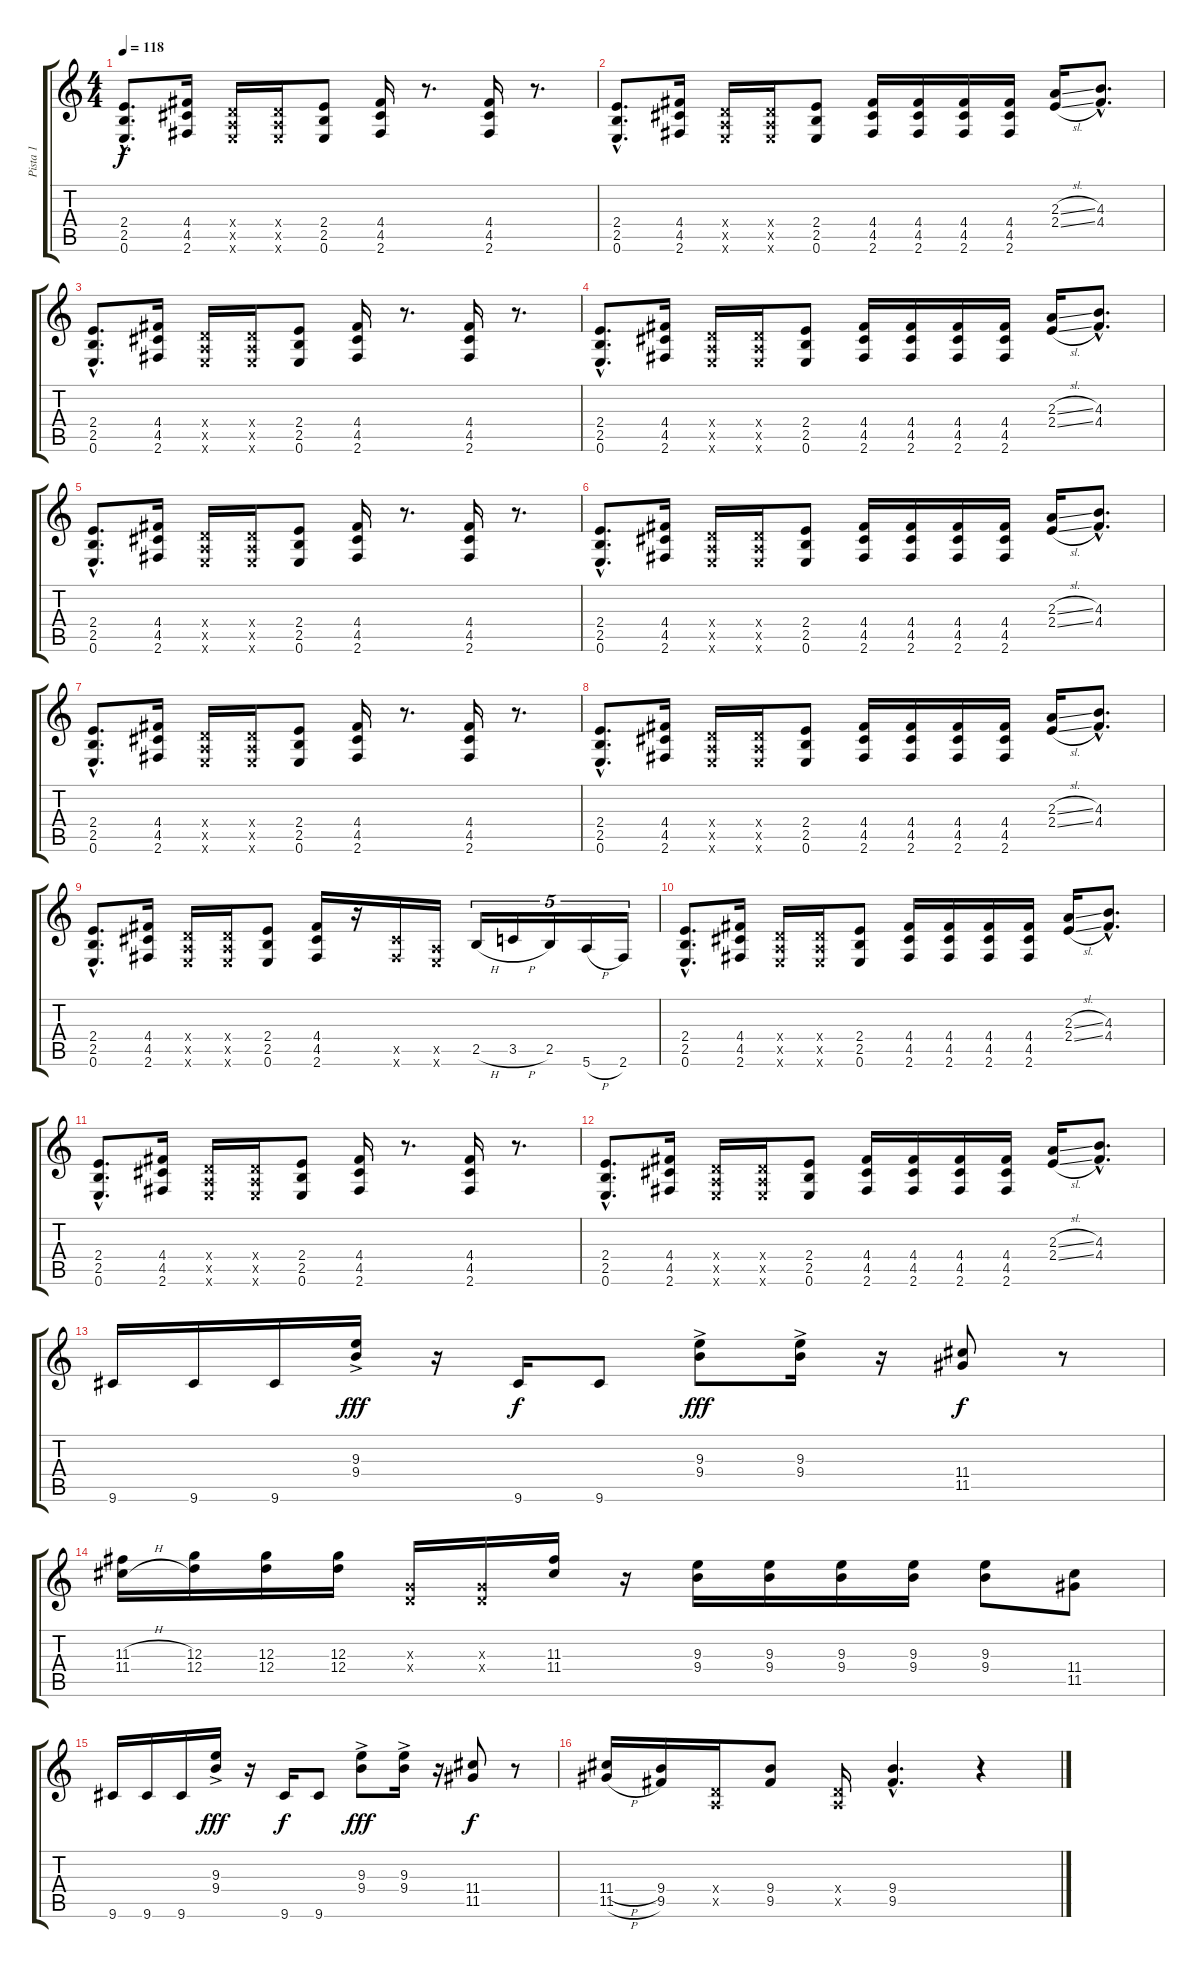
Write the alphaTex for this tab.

\track ("Pista 1" "Pista 1") {instrument overdrivenguitar}
\staff {score tabs}
\tuning (E4 B3 G3 D3 A2 E2) {hide}
\ts (4 4)
\tempo 118
\clef g2
\ks c
(2.4{hac} 2.5{hac} 0.6{hac}).8{d dy f} (4.4 4.5 2.6).16 (0.4{x} 0.5{x} 0.6{x}).16 (0.4{x} 0.5{x} 0.6{x}).16 (2.4 2.5 0.6).8 (4.4 4.5 2.6).16 r.8{d} (4.4 4.5 2.6).16 r.8{d} |
(2.4{hac} 2.5{hac} 0.6{hac}).8{d} (4.4 4.5 2.6).16 (0.4{x} 0.5{x} 0.6{x}).16 (0.4{x} 0.5{x} 0.6{x}).16 (2.4 2.5 0.6).8 (4.4 4.5 2.6).16 (4.4 4.5 2.6).16 (4.4 4.5 2.6).16 (4.4 4.5 2.6).16 (2.3{sl} 2.4{sl}).16 (4.3{hac} 4.4{hac}).8{d} |
(2.4{hac} 2.5{hac} 0.6{hac}).8{d} (4.4 4.5 2.6).16 (0.4{x} 0.5{x} 0.6{x}).16 (0.4{x} 0.5{x} 0.6{x}).16 (2.4 2.5 0.6).8 (4.4 4.5 2.6).16 r.8{d} (4.4 4.5 2.6).16 r.8{d} |
(2.4{hac} 2.5{hac} 0.6{hac}).8{d} (4.4 4.5 2.6).16 (0.4{x} 0.5{x} 0.6{x}).16 (0.4{x} 0.5{x} 0.6{x}).16 (2.4 2.5 0.6).8 (4.4 4.5 2.6).16 (4.4 4.5 2.6).16 (4.4 4.5 2.6).16 (4.4 4.5 2.6).16 (2.3{sl} 2.4{sl}).16 (4.3{hac} 4.4{hac}).8{d} |
(2.4{hac} 2.5{hac} 0.6{hac}).8{d} (4.4 4.5 2.6).16 (0.4{x} 0.5{x} 0.6{x}).16 (0.4{x} 0.5{x} 0.6{x}).16 (2.4 2.5 0.6).8 (4.4 4.5 2.6).16 r.8{d} (4.4 4.5 2.6).16 r.8{d} |
(2.4{hac} 2.5{hac} 0.6{hac}).8{d} (4.4 4.5 2.6).16 (0.4{x} 0.5{x} 0.6{x}).16 (0.4{x} 0.5{x} 0.6{x}).16 (2.4 2.5 0.6).8 (4.4 4.5 2.6).16 (4.4 4.5 2.6).16 (4.4 4.5 2.6).16 (4.4 4.5 2.6).16 (2.3{sl} 2.4{sl}).16 (4.3{hac} 4.4{hac}).8{d} |
(2.4{hac} 2.5{hac} 0.6{hac}).8{d} (4.4 4.5 2.6).16 (0.4{x} 0.5{x} 0.6{x}).16 (0.4{x} 0.5{x} 0.6{x}).16 (2.4 2.5 0.6).8 (4.4 4.5 2.6).16 r.8{d} (4.4 4.5 2.6).16 r.8{d} |
(2.4{hac} 2.5{hac} 0.6{hac}).8{d} (4.4 4.5 2.6).16 (0.4{x} 0.5{x} 0.6{x}).16 (0.4{x} 0.5{x} 0.6{x}).16 (2.4 2.5 0.6).8 (4.4 4.5 2.6).16 (4.4 4.5 2.6).16 (4.4 4.5 2.6).16 (4.4 4.5 2.6).16 (2.3{sl} 2.4{sl}).16 (4.3{hac} 4.4{hac}).8{d} |
(2.4{hac} 2.5{hac} 0.6{hac}).8{d} (4.4 4.5 2.6).16 (0.4{x} 0.5{x} 0.6{x}).16 (0.4{x} 0.5{x} 0.6{x}).16 (2.4 2.5 0.6).8 (4.4 4.5 2.6).16 r.16 (4.5{x} 2.6{x}).16 (0.5{x} 0.6{x}).16 2.5{h}.16{tu (5 4)} 3.5{h}.16{tu (5 4)} 2.5.16{tu (5 4)} 5.6{h}.16{tu (5 4)} 2.6.16{tu (5 4)} |
(2.4{hac} 2.5{hac} 0.6{hac}).8{d} (4.4 4.5 2.6).16 (0.4{x} 0.5{x} 0.6{x}).16 (0.4{x} 0.5{x} 0.6{x}).16 (2.4 2.5 0.6).8 (4.4 4.5 2.6).16 (4.4 4.5 2.6).16 (4.4 4.5 2.6).16 (4.4 4.5 2.6).16 (2.3{sl} 2.4{sl}).16 (4.3{hac} 4.4{hac}).8{d} |
(2.4{hac} 2.5{hac} 0.6{hac}).8{d} (4.4 4.5 2.6).16 (0.4{x} 0.5{x} 0.6{x}).16 (0.4{x} 0.5{x} 0.6{x}).16 (2.4 2.5 0.6).8 (4.4 4.5 2.6).16 r.8{d} (4.4 4.5 2.6).16 r.8{d} |
(2.4{hac} 2.5{hac} 0.6{hac}).8{d} (4.4 4.5 2.6).16 (0.4{x} 0.5{x} 0.6{x}).16 (0.4{x} 0.5{x} 0.6{x}).16 (2.4 2.5 0.6).8 (4.4 4.5 2.6).16 (4.4 4.5 2.6).16 (4.4 4.5 2.6).16 (4.4 4.5 2.6).16 (2.3{sl} 2.4{sl}).16 (4.3{hac} 4.4{hac}).8{d} |
9.6.16 9.6.16 9.6.16 (9.3{ac} 9.4).16{dy fff} r.16 9.6.16{dy f} 9.6.8 (9.3{ac} 9.4).8{dy fff} (9.3 9.4{ac}).16 r.16 (11.4 11.5).8{dy f} r.8 |
(11.3{h} 11.4{h}).16 (12.3 12.4).16 (12.3 12.4).16 (12.3 12.4).16 (0.3{x} 0.4{x}).16 (0.3{x} 0.4{x}).16 (11.3 11.4).16 r.16 (9.3 9.4).16 (9.3 9.4).16 (9.3 9.4).16 (9.3 9.4).16 (9.3 9.4).8 (11.4 11.5).8 |
9.6.16 9.6.16 9.6.16 (9.3{ac} 9.4).16{dy fff} r.16 9.6.16{dy f} 9.6.8 (9.3{ac} 9.4).8{dy fff} (9.3 9.4{ac}).16 r.16 (11.4 11.5).8{dy f} r.8 |
(11.4{h} 11.5{h}).16 (9.4 9.5).16 (0.4{x} 0.5{x}).16 (9.4 9.5).8 (0.4{x} 0.5{x}).16 (9.4{hac} 9.5{hac}).4{d} r.4
